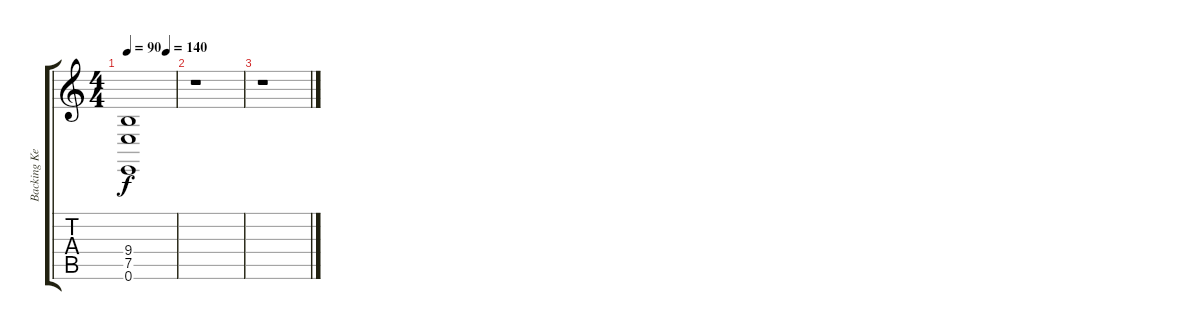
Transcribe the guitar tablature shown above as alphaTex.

\track ("Backing Keyboards" "Backing Ke") {instrument choiraahs}
\staff {score tabs}
\tuning (E4 B3 G3 D3 A2 E2) {hide}
\ts (4 4)
\tempo 90
\tempo (140 0.8125)
\clef g2
\ks c
(9.4{t} 7.5{t} 0.6{t}).1{dy f} |
r.1 |
r.1
